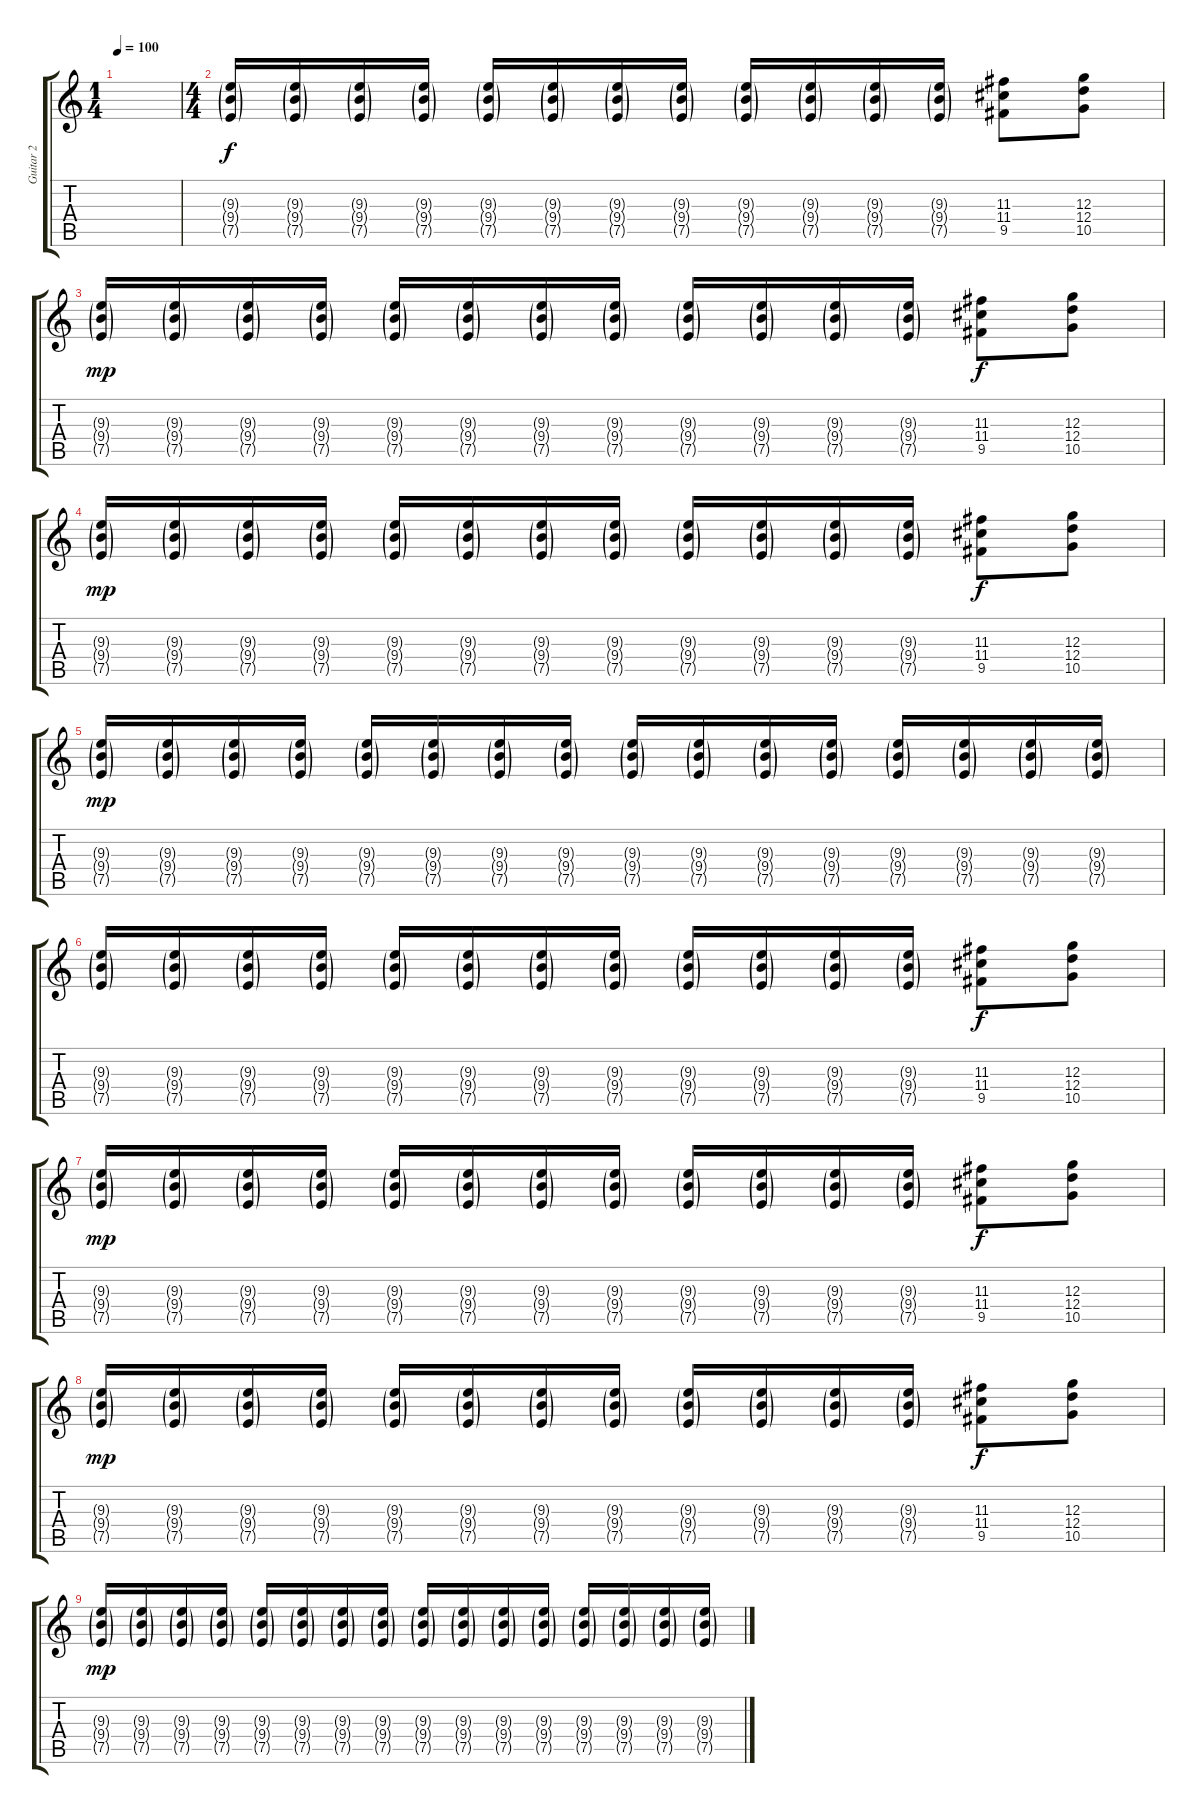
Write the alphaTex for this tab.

\track ("Guitar 2" "Guitar 2") {instrument distortionguitar}
\staff {score tabs}
\tuning (E4 B3 G3 D3 A2 E2) {hide}
\ts (1 4)
\tempo 100
\clef g2
\ks c
|
\ts (4 4)
(9.3{g} 9.4{g} 7.5{g}).16 (9.3{g} 9.4{g} 7.5{g}).16 (9.3{g} 9.4{g} 7.5{g}).16 (9.3{g} 9.4{g} 7.5{g}).16 (9.3{g} 9.4{g} 7.5{g}).16 (9.3{g} 9.4{g} 7.5{g}).16 (9.3{g} 9.4{g} 7.5{g}).16 (9.3{g} 9.4{g} 7.5{g}).16 (9.3{g} 9.4{g} 7.5{g}).16 (9.3{g} 9.4{g} 7.5{g}).16 (9.3{g} 9.4{g} 7.5{g}).16 (9.3{g} 9.4{g} 7.5{g}).16 (11.3 11.4 9.5).8{dy f} (12.3 12.4 10.5).8 |
(9.3{g} 9.4{g} 7.5{g}).16{dy mp} (9.3{g} 9.4{g} 7.5{g}).16 (9.3{g} 9.4{g} 7.5{g}).16 (9.3{g} 9.4{g} 7.5{g}).16 (9.3{g} 9.4{g} 7.5{g}).16 (9.3{g} 9.4{g} 7.5{g}).16 (9.3{g} 9.4{g} 7.5{g}).16 (9.3{g} 9.4{g} 7.5{g}).16 (9.3{g} 9.4{g} 7.5{g}).16 (9.3{g} 9.4{g} 7.5{g}).16 (9.3{g} 9.4{g} 7.5{g}).16 (9.3{g} 9.4{g} 7.5{g}).16 (11.3 11.4 9.5).8{dy f} (12.3 12.4 10.5).8 |
(9.3{g} 9.4{g} 7.5{g}).16{dy mp} (9.3{g} 9.4{g} 7.5{g}).16 (9.3{g} 9.4{g} 7.5{g}).16 (9.3{g} 9.4{g} 7.5{g}).16 (9.3{g} 9.4{g} 7.5{g}).16 (9.3{g} 9.4{g} 7.5{g}).16 (9.3{g} 9.4{g} 7.5{g}).16 (9.3{g} 9.4{g} 7.5{g}).16 (9.3{g} 9.4{g} 7.5{g}).16 (9.3{g} 9.4{g} 7.5{g}).16 (9.3{g} 9.4{g} 7.5{g}).16 (9.3{g} 9.4{g} 7.5{g}).16 (11.3 11.4 9.5).8{dy f} (12.3 12.4 10.5).8 |
(9.3{g} 9.4{g} 7.5{g}).16{dy mp} (9.3{g} 9.4{g} 7.5{g}).16 (9.3{g} 9.4{g} 7.5{g}).16 (9.3{g} 9.4{g} 7.5{g}).16 (9.3{g} 9.4{g} 7.5{g}).16 (9.3{g} 9.4{g} 7.5{g}).16 (9.3{g} 9.4{g} 7.5{g}).16 (9.3{g} 9.4{g} 7.5{g}).16 (9.3{g} 9.4{g} 7.5{g}).16 (9.3{g} 9.4{g} 7.5{g}).16 (9.3{g} 9.4{g} 7.5{g}).16 (9.3{g} 9.4{g} 7.5{g}).16 (9.3{g} 9.4{g} 7.5{g}).16 (9.3{g} 9.4{g} 7.5{g}).16 (9.3{g} 9.4{g} 7.5{g}).16 (9.3{g} 9.4{g} 7.5{g}).16 |
(9.3{g} 9.4{g} 7.5{g}).16 (9.3{g} 9.4{g} 7.5{g}).16 (9.3{g} 9.4{g} 7.5{g}).16 (9.3{g} 9.4{g} 7.5{g}).16 (9.3{g} 9.4{g} 7.5{g}).16 (9.3{g} 9.4{g} 7.5{g}).16 (9.3{g} 9.4{g} 7.5{g}).16 (9.3{g} 9.4{g} 7.5{g}).16 (9.3{g} 9.4{g} 7.5{g}).16 (9.3{g} 9.4{g} 7.5{g}).16 (9.3{g} 9.4{g} 7.5{g}).16 (9.3{g} 9.4{g} 7.5{g}).16 (11.3 11.4 9.5).8{dy f} (12.3 12.4 10.5).8 |
(9.3{g} 9.4{g} 7.5{g}).16{dy mp} (9.3{g} 9.4{g} 7.5{g}).16 (9.3{g} 9.4{g} 7.5{g}).16 (9.3{g} 9.4{g} 7.5{g}).16 (9.3{g} 9.4{g} 7.5{g}).16 (9.3{g} 9.4{g} 7.5{g}).16 (9.3{g} 9.4{g} 7.5{g}).16 (9.3{g} 9.4{g} 7.5{g}).16 (9.3{g} 9.4{g} 7.5{g}).16 (9.3{g} 9.4{g} 7.5{g}).16 (9.3{g} 9.4{g} 7.5{g}).16 (9.3{g} 9.4{g} 7.5{g}).16 (11.3 11.4 9.5).8{dy f} (12.3 12.4 10.5).8 |
(9.3{g} 9.4{g} 7.5{g}).16{dy mp} (9.3{g} 9.4{g} 7.5{g}).16 (9.3{g} 9.4{g} 7.5{g}).16 (9.3{g} 9.4{g} 7.5{g}).16 (9.3{g} 9.4{g} 7.5{g}).16 (9.3{g} 9.4{g} 7.5{g}).16 (9.3{g} 9.4{g} 7.5{g}).16 (9.3{g} 9.4{g} 7.5{g}).16 (9.3{g} 9.4{g} 7.5{g}).16 (9.3{g} 9.4{g} 7.5{g}).16 (9.3{g} 9.4{g} 7.5{g}).16 (9.3{g} 9.4{g} 7.5{g}).16 (11.3 11.4 9.5).8{dy f} (12.3 12.4 10.5).8 |
(9.3{g} 9.4{g} 7.5{g}).16{dy mp} (9.3{g} 9.4{g} 7.5{g}).16 (9.3{g} 9.4{g} 7.5{g}).16 (9.3{g} 9.4{g} 7.5{g}).16 (9.3{g} 9.4{g} 7.5{g}).16 (9.3{g} 9.4{g} 7.5{g}).16 (9.3{g} 9.4{g} 7.5{g}).16 (9.3{g} 9.4{g} 7.5{g}).16 (9.3{g} 9.4{g} 7.5{g}).16 (9.3{g} 9.4{g} 7.5{g}).16 (9.3{g} 9.4{g} 7.5{g}).16 (9.3{g} 9.4{g} 7.5{g}).16 (9.3{g} 9.4{g} 7.5{g}).16 (9.3{g} 9.4{g} 7.5{g}).16 (9.3{g} 9.4{g} 7.5{g}).16 (9.3{g} 9.4{g} 7.5{g}).16
